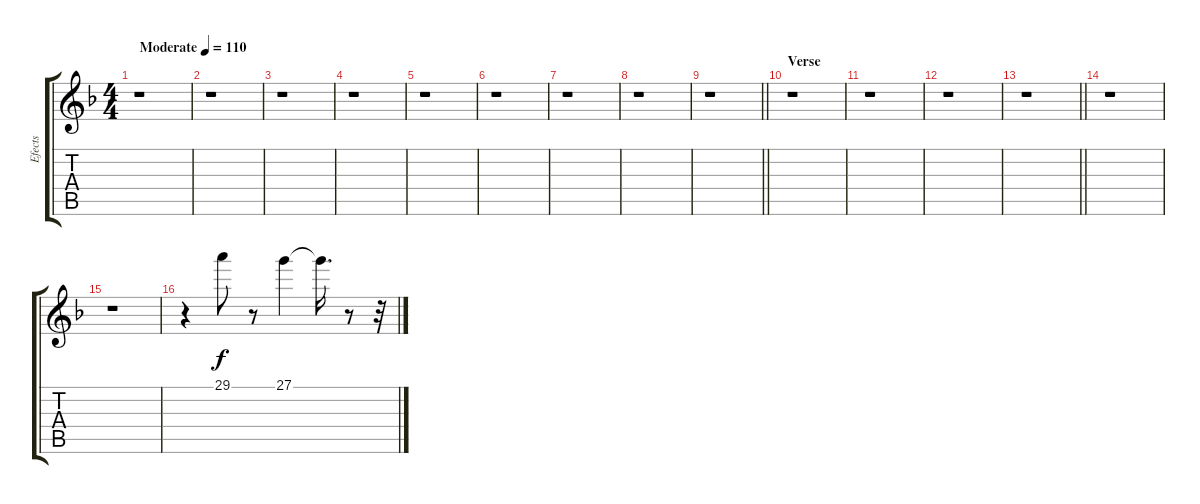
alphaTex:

\track ("Efects" "Efects") {instrument pad1newage}
\staff {score tabs}
\tuning (E4 B3 G3 D3 A2 E2) {hide}
\ts (4 4)
\tempo (110 "Moderate")
\clef g2
\ks dminor
r.1{dy f instrument pad1newage} |
r.1 |
r.1 |
r.1 |
r.1 |
r.1 |
r.1 |
r.1 |
\barLineRight lightlight
r.1 |
\section ("" "Verse")
r.1 |
r.1 |
r.1 |
\barLineRight lightlight
r.1 |
r.1 |
r.1 |
r.4 29.1.8 r.8 27.1.4 27.1{t}.16{d} r.8 r.32
